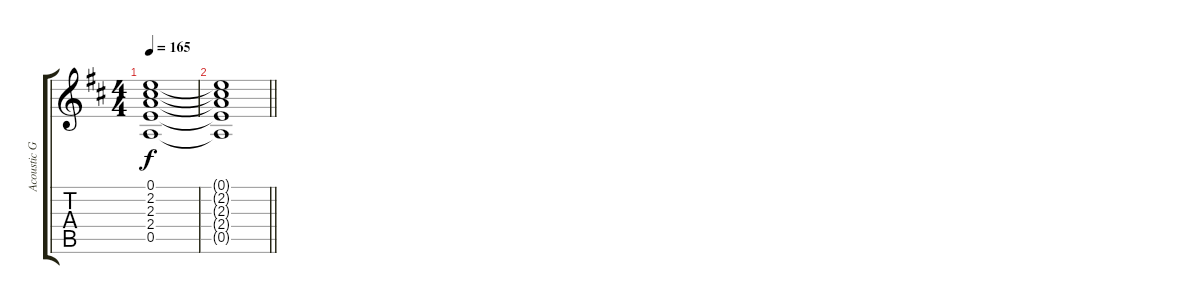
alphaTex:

\track ("Acoustic Guitar [David Gilmour]" "Acoustic G") {instrument acousticguitarsteel}
\staff {score tabs}
\tuning (E4 B3 G3 D3 A2 E2) {hide}
\ts (4 4)
\tempo 165
\clef g2
\ks d
(0.1{t} 2.2{t} 2.3{t} 2.4{t} 0.5{t}).1{dy f} |
\barLineRight lightlight
(0.1{t} 2.2{t} 2.3{t} 2.4{t} 0.5{t}).1
